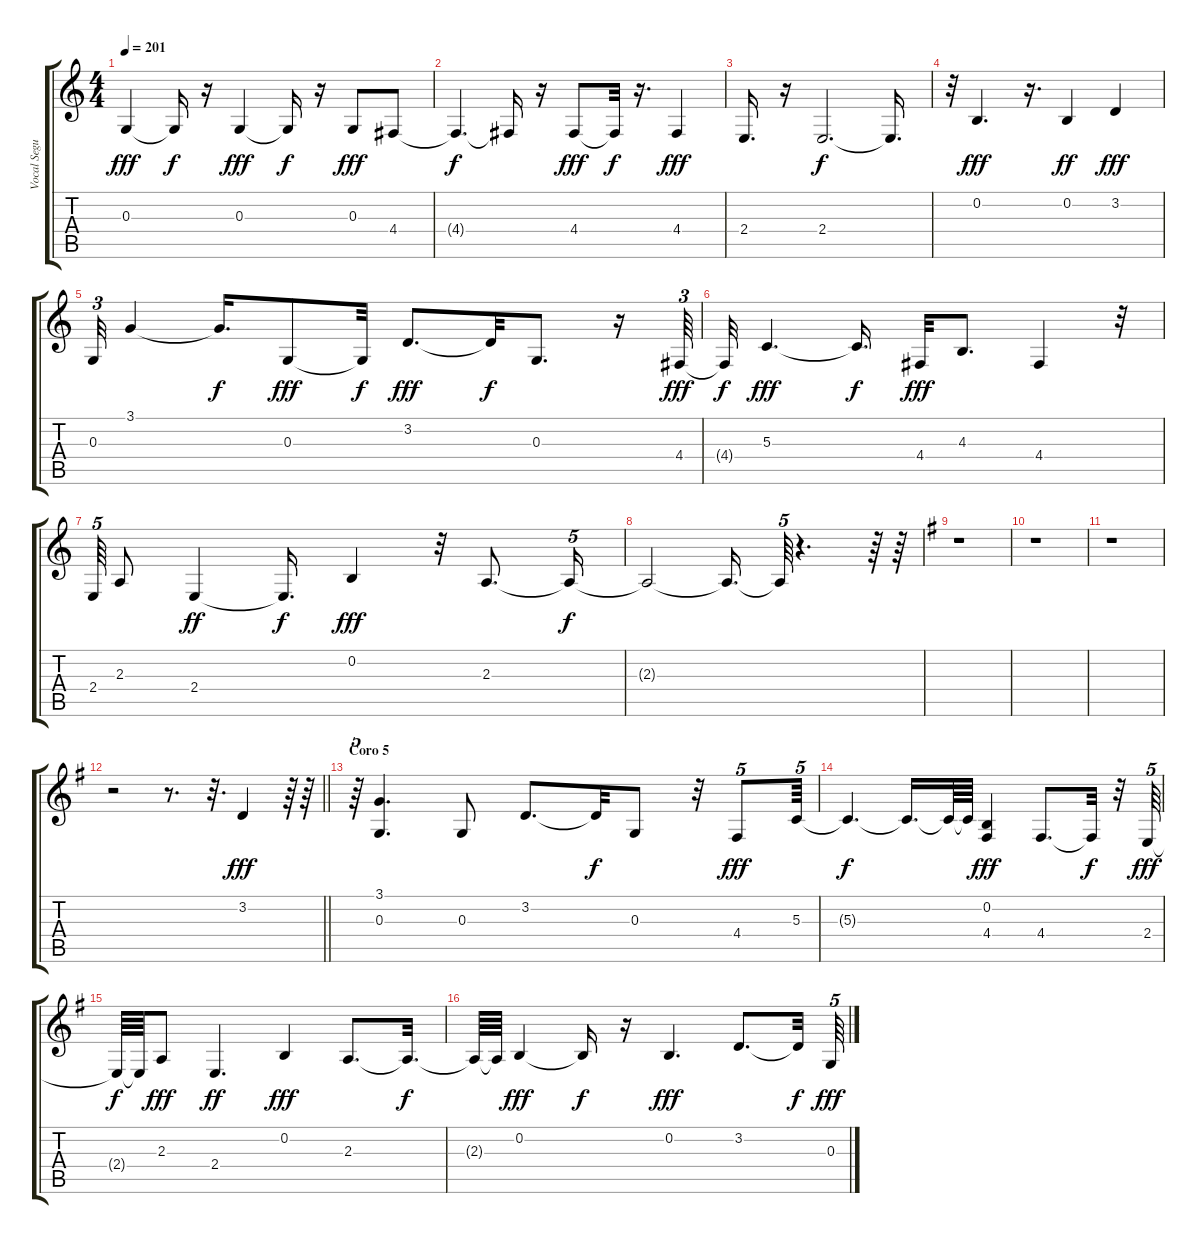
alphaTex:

\track ("Vocal Segundo" "Vocal Segu") {instrument choiraahs}
\staff {score tabs}
\tuning (E4 B3 G3 D3 A2 E2) {hide}
\ts (4 4)
\tempo 201
\clef g2
\ks c
0.3.4{dy fff} 0.3{t}.16{dy f} r.16 0.3.4{dy fff} 0.3{t}.16{dy f} r.16 0.3.8{dy fff} 4.4.8 |
4.4{t}.4{d dy f} 4.4{t}.16 r.16 4.4.8{dy fff} 4.4{t}.32{dy f} r.16{d} 4.4.4{dy fff} |
2.4.16{d} r.16 2.4.2{d dy f} 2.4{t}.16{d} |
r.32 0.2.4{d dy fff} r.16{d} 0.2.4{dy ff} 3.2.4{dy fff} |
0.3.32{tu (3 2)} 3.1.4 3.1{t}.16{d dy f} 0.3.8{dy fff} 0.3{t}.32{dy f} 3.2.8{d dy fff} 3.2{t}.32{dy f} 0.3.8{d} r.16 4.4.64{tu (3 2) dy fff} |
4.4{t}.32{dy f} 5.3.4{d dy fff} 5.3{t}.16{d dy f} 4.4.32{dy fff} 4.3.8{d} 4.4.4 r.32 |
2.4.64{tu (5 4)} 2.3.8 2.4.4{dy ff} 2.4{t}.16{d dy f} 0.2.4{dy fff} r.32 2.3.8{d} 2.3{t}.16{tu (5 4) dy f} |
2.3{t}.2 2.3{t}.16{d} 2.3{t}.64{tu (5 4)} r.4{d} r.64 r.64 |
\ks g
r.1 |
r.1 |
r.1 |
\barLineRight lightlight
r.2 r.8{d} r.32{d} 3.2.4{dy fff} r.64 r.64 |
\section ("" "Coro 5")
r.64{tu (5 4)} (3.1 0.3).4{d} 0.3.8 3.2.8{d} 3.2{t}.32{dy f} 0.3.8 r.32 4.4.8{tu (5 4) dy fff} 5.3.64{tu (5 4)} |
5.3{t}.4{d dy f} 5.3{t}.16{d} 5.3{t}.64 5.3{t}.64 (0.2 4.4).4{dy fff} 4.4.8{d} 4.4{t}.32{dy f} r.32 2.4.64{tu (5 4) dy fff} |
2.4{t}.64{dy f} 2.4{t}.64 2.3.8{dy fff} 2.4.4{d dy ff} 0.2.4{dy fff} 2.3.8{d} 2.3{t}.32{d dy f} |
2.3{t}.64 2.3{t}.64 0.2.4{dy fff} 0.2{t}.16{dy f} r.16 0.2.4{d dy fff} 3.2.8{d} 3.2{t}.32{dy f} 0.3.64{tu (5 4) dy fff}
